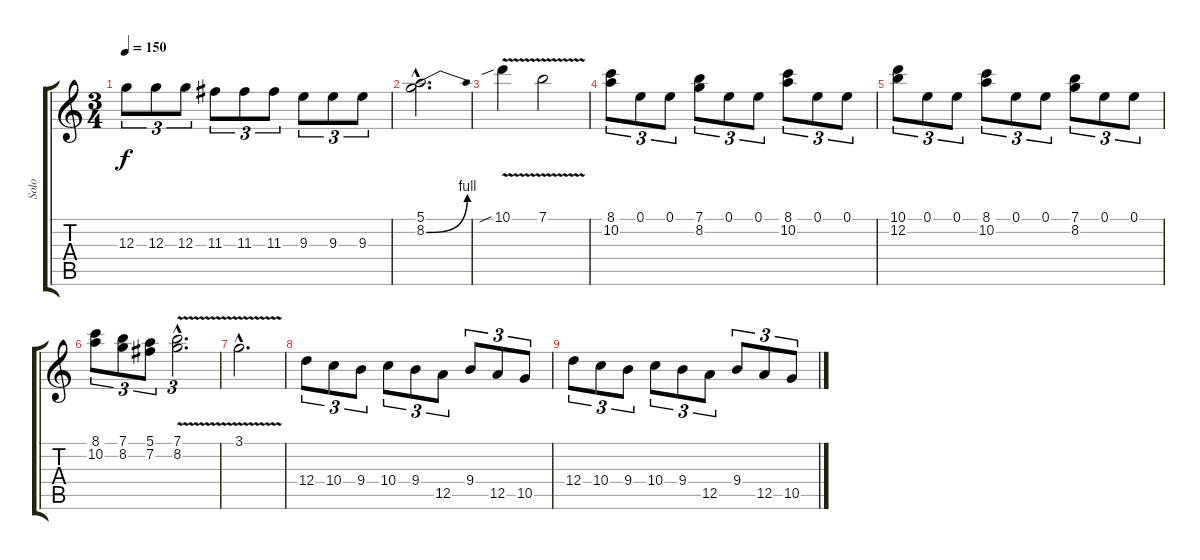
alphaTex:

\track ("Solo" "Solo") {instrument distortionguitar}
\staff {score tabs}
\tuning (E4 B3 G3 D3 A2 E2) {hide}
\ts (3 4)
\tempo 150
\clef g2
\ks c
12.3.8{tu (3 2) dy f} 12.3.8{tu (3 2)} 12.3.8{tu (3 2)} 11.3.8{tu (3 2)} 11.3.8{tu (3 2)} 11.3.8{tu (3 2)} 9.3.8{tu (3 2)} 9.3.8{tu (3 2)} 9.3.8{tu (3 2)} |
(5.1{hac} 8.2{be (bend 0 0 60 4) hac}).2{d} |
10.1{v sib}.4 7.1{v}.2 |
(8.1 10.2).8{tu (3 2)} 0.1.8{tu (3 2)} 0.1.8{tu (3 2)} (7.1 8.2).8{tu (3 2)} 0.1.8{tu (3 2)} 0.1.8{tu (3 2)} (8.1 10.2).8{tu (3 2)} 0.1.8{tu (3 2)} 0.1.8{tu (3 2)} |
(10.1 12.2).8{tu (3 2)} 0.1.8{tu (3 2)} 0.1.8{tu (3 2)} (8.1 10.2).8{tu (3 2)} 0.1.8{tu (3 2)} 0.1.8{tu (3 2)} (7.1 8.2).8{tu (3 2)} 0.1.8{tu (3 2)} 0.1.8{tu (3 2)} |
(8.1 10.2).8{tu (3 2)} (7.1 8.2).8{tu (3 2)} (5.1 7.2).8{tu (3 2)} (7.1{v hac} 8.2{hac}).2{d tu (3 2)} |
3.1{v hac}.2{d} |
12.4.8{tu (3 2)} 10.4.8{tu (3 2)} 9.4.8{tu (3 2)} 10.4.8{tu (3 2)} 9.4.8{tu (3 2)} 12.5.8{tu (3 2)} 9.4.8{tu (3 2)} 12.5.8{tu (3 2)} 10.5.8{tu (3 2)} |
12.4.8{tu (3 2)} 10.4.8{tu (3 2)} 9.4.8{tu (3 2)} 10.4.8{tu (3 2)} 9.4.8{tu (3 2)} 12.5.8{tu (3 2)} 9.4.8{tu (3 2)} 12.5.8{tu (3 2)} 10.5.8{tu (3 2)}
